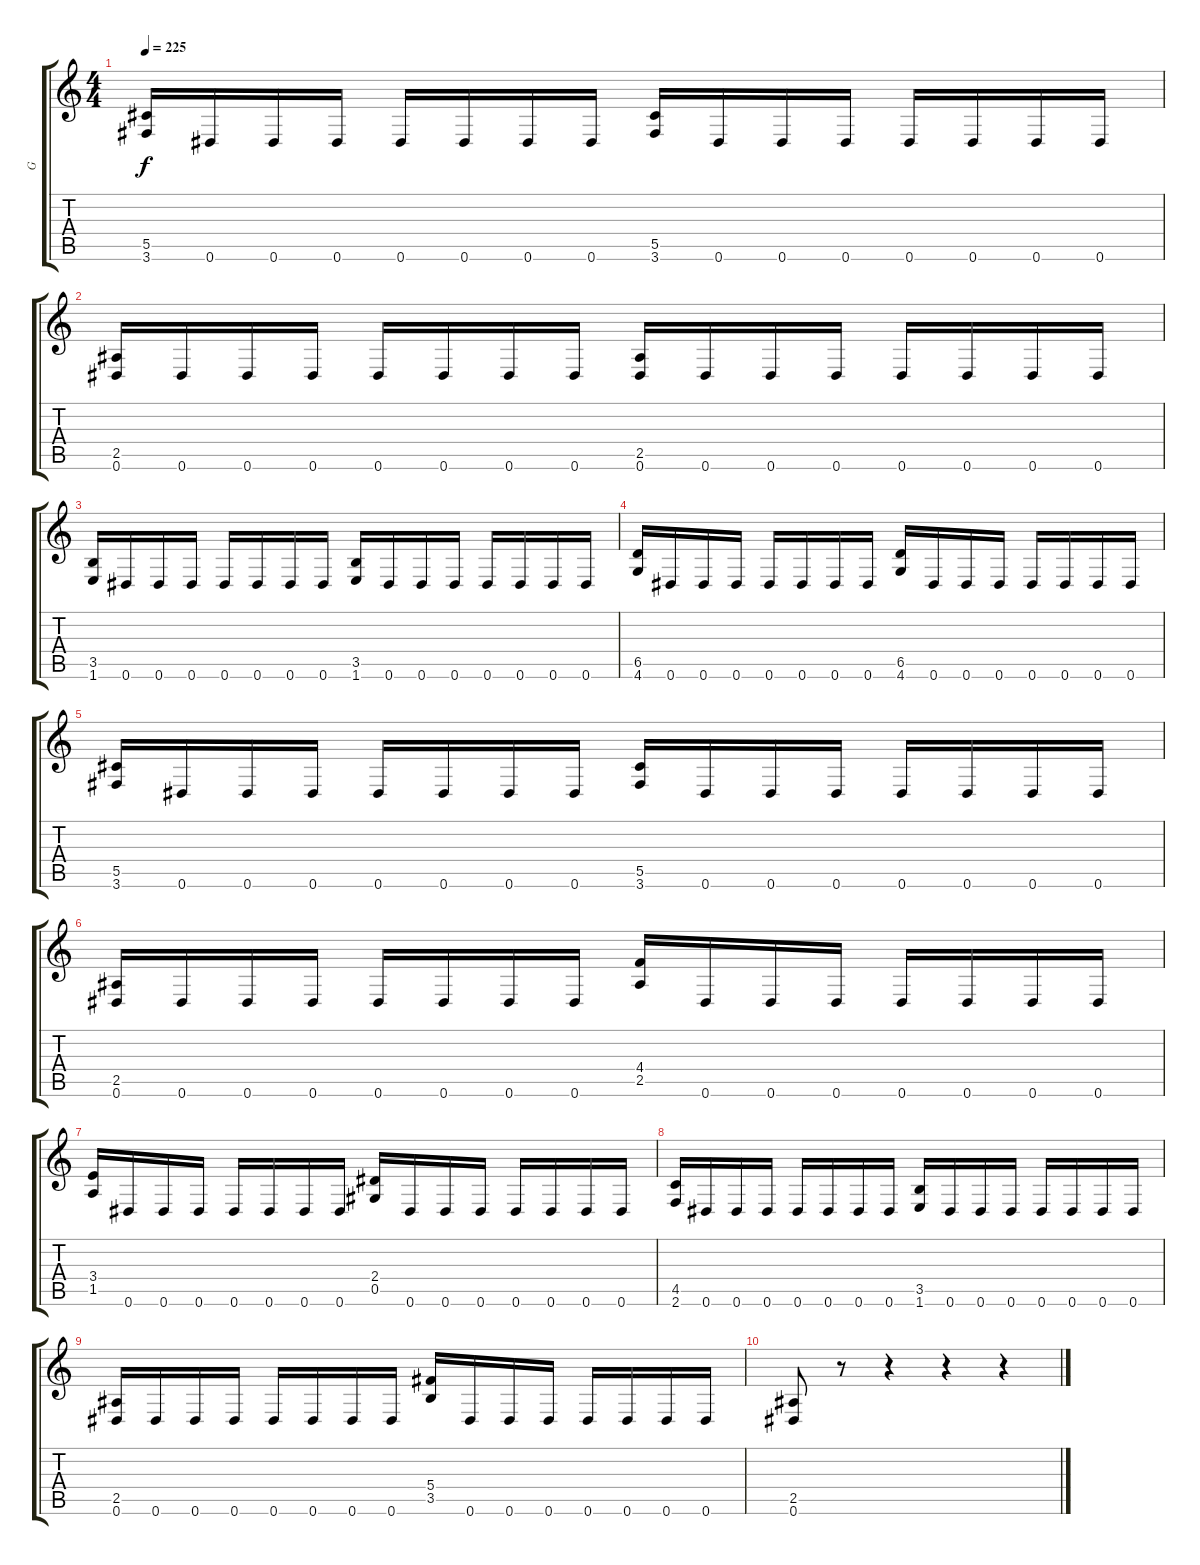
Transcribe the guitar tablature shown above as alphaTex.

\track ("G" "G") {instrument distortionguitar}
\staff {score tabs}
\tuning (Eb4 Bb3 Gb3 Db3 Ab2 Eb2) {hide}
\ts (4 4)
\tempo 225
\clef g2
\ks c
(5.5 3.6).16{dy f} 0.6.16 0.6.16 0.6.16 0.6.16 0.6.16 0.6.16 0.6.16 (5.5 3.6).16 0.6.16 0.6.16 0.6.16 0.6.16 0.6.16 0.6.16 0.6.16 |
(2.5 0.6).16 0.6.16 0.6.16 0.6.16 0.6.16 0.6.16 0.6.16 0.6.16 (2.5 0.6).16 0.6.16 0.6.16 0.6.16 0.6.16 0.6.16 0.6.16 0.6.16 |
(3.5 1.6).16 0.6.16 0.6.16 0.6.16 0.6.16 0.6.16 0.6.16 0.6.16 (3.5 1.6).16 0.6.16 0.6.16 0.6.16 0.6.16 0.6.16 0.6.16 0.6.16 |
(6.5 4.6).16 0.6.16 0.6.16 0.6.16 0.6.16 0.6.16 0.6.16 0.6.16 (6.5 4.6).16 0.6.16 0.6.16 0.6.16 0.6.16 0.6.16 0.6.16 0.6.16 |
(5.5 3.6).16 0.6.16 0.6.16 0.6.16 0.6.16 0.6.16 0.6.16 0.6.16 (5.5 3.6).16 0.6.16 0.6.16 0.6.16 0.6.16 0.6.16 0.6.16 0.6.16 |
(2.5 0.6).16 0.6.16 0.6.16 0.6.16 0.6.16 0.6.16 0.6.16 0.6.16 (4.4 2.5).16 0.6.16 0.6.16 0.6.16 0.6.16 0.6.16 0.6.16 0.6.16 |
(3.4 1.5).16 0.6.16 0.6.16 0.6.16 0.6.16 0.6.16 0.6.16 0.6.16 (2.4 0.5).16 0.6.16 0.6.16 0.6.16 0.6.16 0.6.16 0.6.16 0.6.16 |
(4.5 2.6).16 0.6.16 0.6.16 0.6.16 0.6.16 0.6.16 0.6.16 0.6.16 (3.5 1.6).16 0.6.16 0.6.16 0.6.16 0.6.16 0.6.16 0.6.16 0.6.16 |
(2.5 0.6).16 0.6.16 0.6.16 0.6.16 0.6.16 0.6.16 0.6.16 0.6.16 (5.4 3.5).16 0.6.16 0.6.16 0.6.16 0.6.16 0.6.16 0.6.16 0.6.16 |
(2.5 0.6).8 r.8 r.4 r.4 r.4
